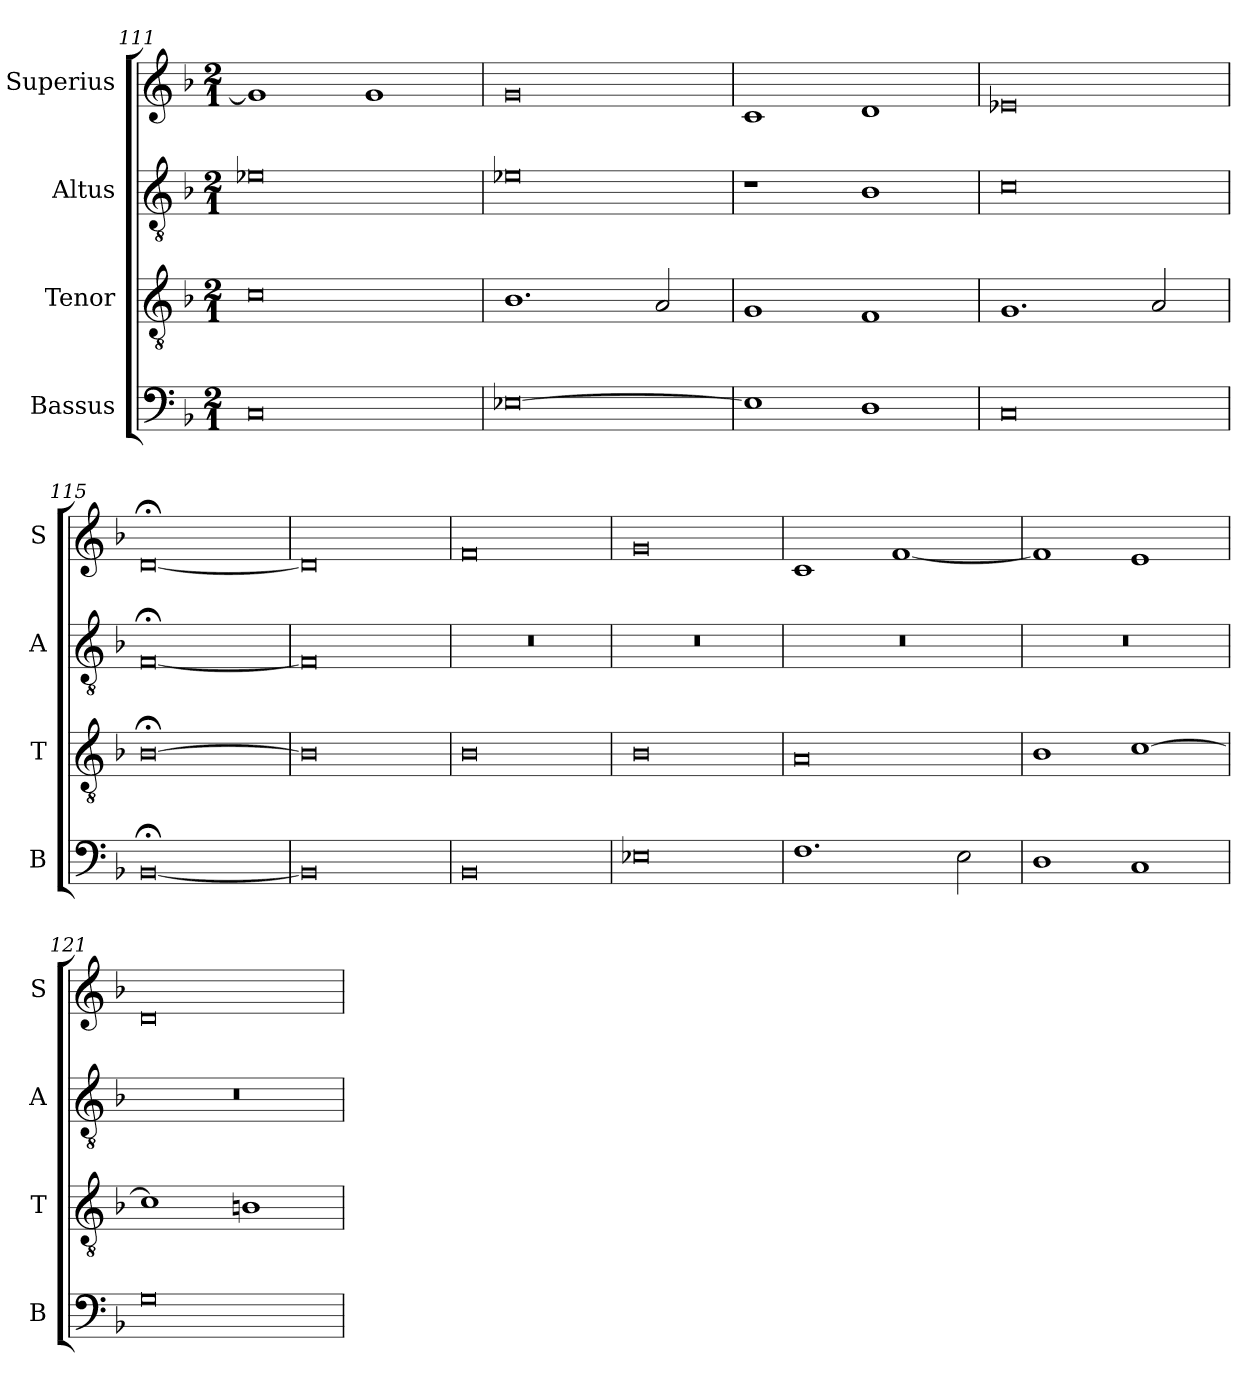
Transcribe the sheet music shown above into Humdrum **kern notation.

**kern	**kern	**kern	**kern
*part4	*part3	*part2	*part1
*staff4	*staff3	*staff2	*staff1
*I"Bassus	*I"Tenor	*I"Altus	*I"Superius
*I'B	*I'T	*I'A	*I'S
*clefF4	*clefGv2	*clefGv2	*clefG2
*k[b-]	*k[b-]	*k[b-]	*k[b-]
*M2/1	*M2/1	*M2/1	*M2/1
=111	=111	=111	=111
0C	0c	0e-X	1g]
.	.	.	1g
=112	=112	=112	=112
[0E-X	1.B-	0e-X	0g
.	2A/	.	.
=113	=113	=113	=113
1E-]	1G	1r	1c
1D	1F	1B-	1d
=114	=114	=114	=114
0C	1.G	0c	0e-X
.	2A/	.	.
=115	=115	=115	=115
[0BB-;<	[0B-;<	[0F;<	[0d;<
=116	=116	=116	=116
0BB-]	0B-]	0F]	0d]
=117	=117	=117	=117
0BB-	0B-	0r	0f
=118	=118	=118	=118
0E-X	0B-	0r	0g
=119	=119	=119	=119
1.F	0A	0r	1c
.	.	.	[1f
2E\	.	.	.
=120	=120	=120	=120
1D	1B-	0r	1f]
1C	[1c	.	1e
=121	=121	=121	=121
0G	1c]	0r	0d
.	1Bn	.	.
=	=	=	=
*-	*-	*-	*-
